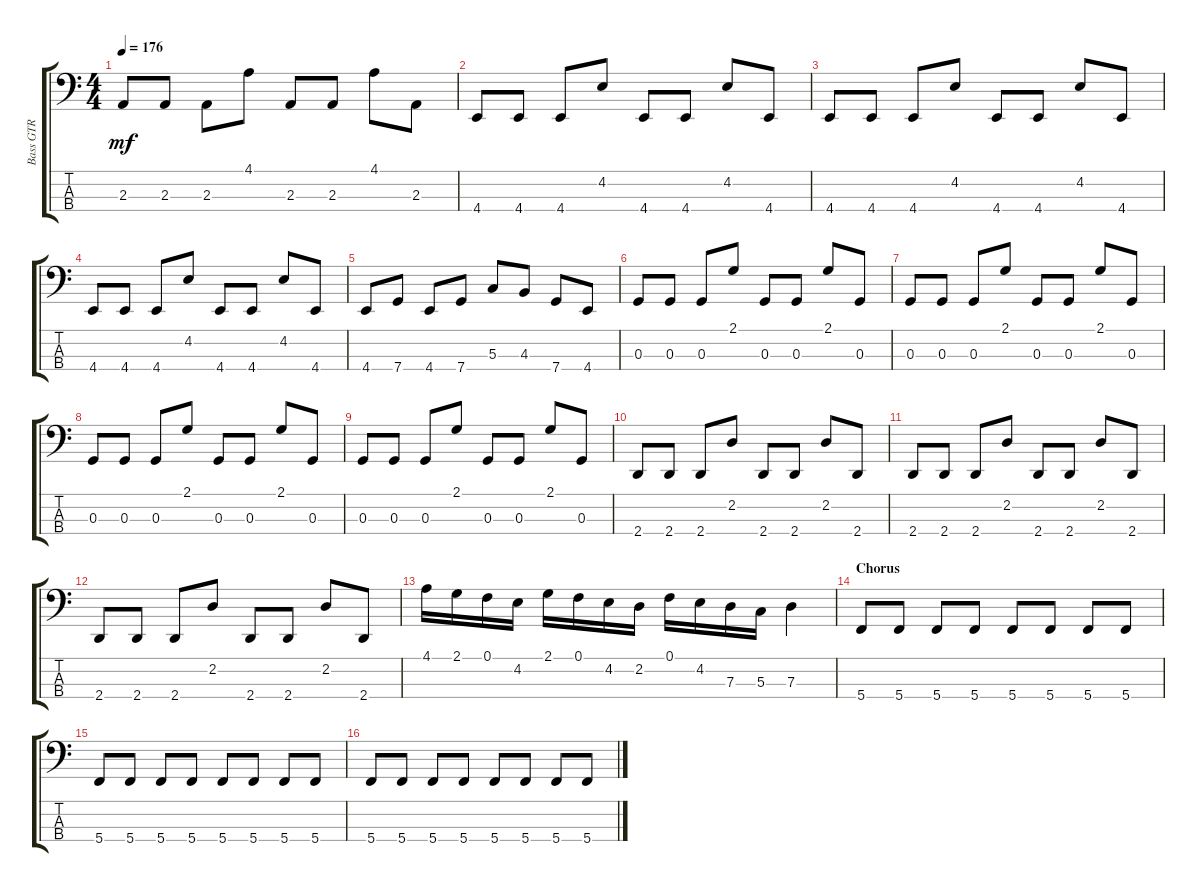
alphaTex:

\track ("Bass GTR" "Bass GTR") {instrument electricbassfinger}
\staff {score tabs}
\tuning (F2 C2 G1 C1) {hide}
\ts (4 4)
\tempo 176
\clef f4
\ks aminor
2.3.8{dy mf} 2.3.8 2.3.8 4.1.8 2.3.8 2.3.8 4.1.8 2.3.8 |
4.4.8 4.4.8 4.4.8 4.2.8 4.4.8 4.4.8 4.2.8 4.4.8 |
4.4.8 4.4.8 4.4.8 4.2.8 4.4.8 4.4.8 4.2.8 4.4.8 |
4.4.8 4.4.8 4.4.8 4.2.8 4.4.8 4.4.8 4.2.8 4.4.8 |
4.4.8 7.4.8 4.4.8 7.4.8 5.3.8 4.3.8 7.4.8 4.4.8 |
0.3.8 0.3.8 0.3.8 2.1.8 0.3.8 0.3.8 2.1.8 0.3.8 |
0.3.8 0.3.8 0.3.8 2.1.8 0.3.8 0.3.8 2.1.8 0.3.8 |
0.3.8 0.3.8 0.3.8 2.1.8 0.3.8 0.3.8 2.1.8 0.3.8 |
0.3.8 0.3.8 0.3.8 2.1.8 0.3.8 0.3.8 2.1.8 0.3.8 |
2.4.8 2.4.8 2.4.8 2.2.8 2.4.8 2.4.8 2.2.8 2.4.8 |
2.4.8 2.4.8 2.4.8 2.2.8 2.4.8 2.4.8 2.2.8 2.4.8 |
2.4.8 2.4.8 2.4.8 2.2.8 2.4.8 2.4.8 2.2.8 2.4.8 |
4.1.16 2.1.16 0.1.16 4.2.16 2.1.16 0.1.16 4.2.16 2.2.16 0.1.16 4.2.16 7.3.16 5.3.16 7.3.4 |
\section ("" "Chorus")
5.4.8 5.4.8 5.4.8 5.4.8 5.4.8 5.4.8 5.4.8 5.4.8 |
5.4.8 5.4.8 5.4.8 5.4.8 5.4.8 5.4.8 5.4.8 5.4.8 |
5.4.8 5.4.8 5.4.8 5.4.8 5.4.8 5.4.8 5.4.8 5.4.8
